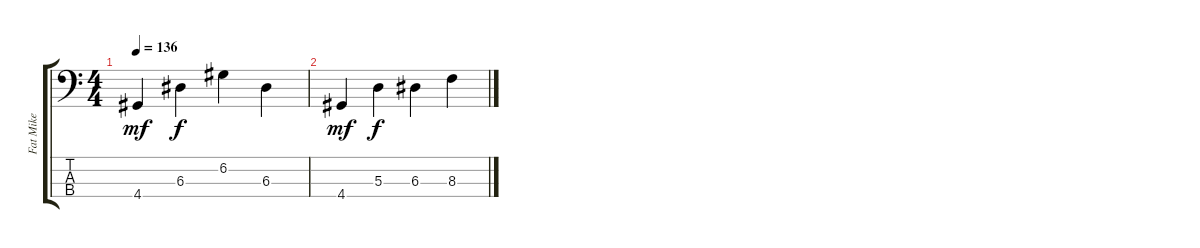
\track ("Fat Mike" "Fat Mike") {instrument electricbasspick}
\staff {score tabs}
\tuning (G2 D2 A1 E1) {hide}
\ts (4 4)
\tempo 136
\clef f4
\ks c
4.4.4{dy mf} 6.3.4{dy f} 6.2.4 6.3.4 |
4.4.4{dy mf} 5.3.4{dy f} 6.3.4 8.3.4
